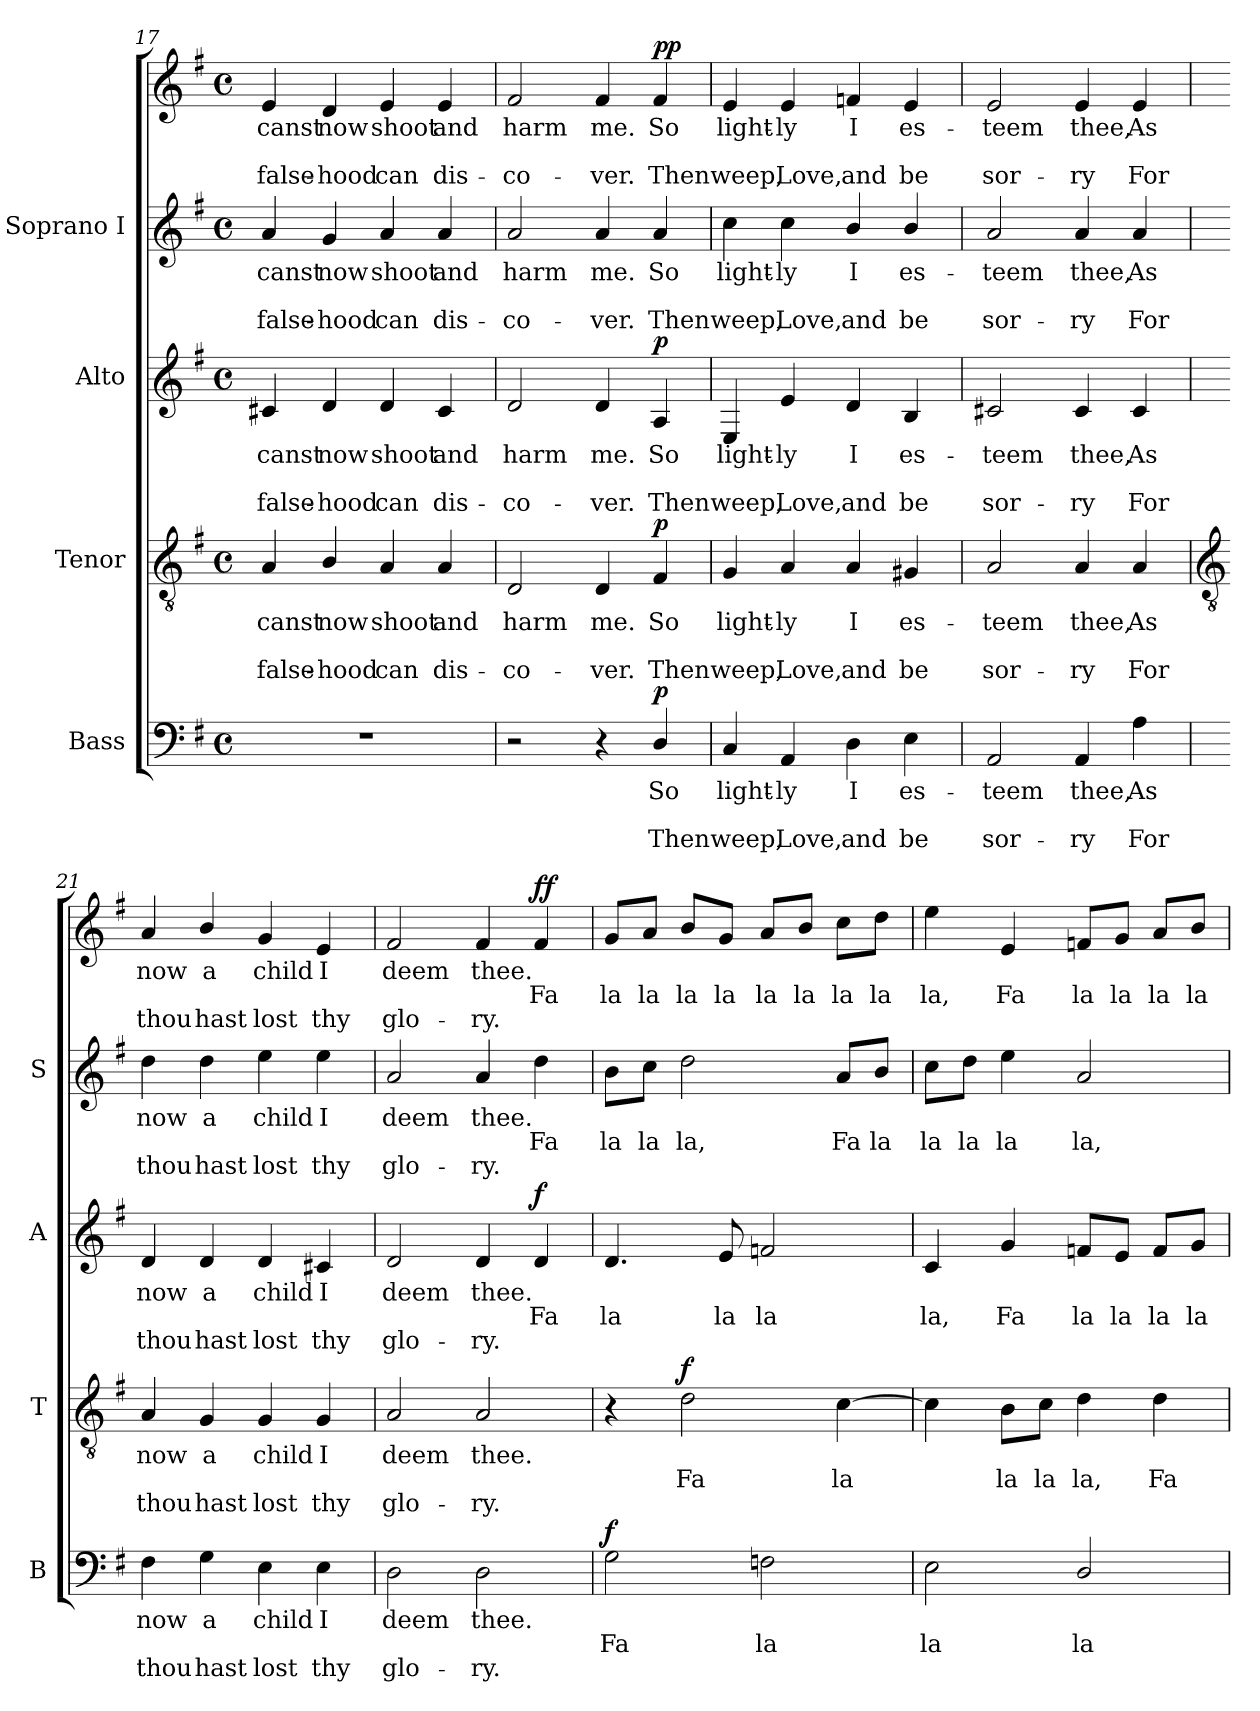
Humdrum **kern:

**kern	**text	**text	**text	**dynam	**kern	**text	**text	**text	**dynam	**kern	**text	**text	**text	**dynam	**kern	**text	**text	**text	**kern	**text	**text	**text	**dynam
*part4	*part4	*part4	*part4	*part4	*part3	*part3	*part3	*part3	*part3	*part2	*part2	*part2	*part2	*part2	*part1	*part1	*part1	*part1	*part1	*part1	*part1	*part1	*part1
*staff5	*staff5	*staff5	*staff5	*staff5	*staff4	*staff4	*staff4	*staff4	*staff4	*staff3	*staff3	*staff3	*staff3	*staff3	*staff2	*staff2	*staff2	*staff2	*staff1	*staff1	*staff1	*staff1	*staff1/2
*I"Bass	*	*	*	*	*I"Tenor	*	*	*	*	*I"Alto	*	*	*	*	*I"Soprano I	*	*	*	*	*	*	*	*
*I'B	*	*	*	*	*I'T	*	*	*	*	*I'A	*	*	*	*	*I'S	*	*	*	*	*	*	*	*
*clefF4	*	*	*	*	*clefGv2	*	*	*	*	*clefG2	*	*	*	*	*clefG2	*	*	*	*clefG2	*	*	*	*
*k[f#]	*	*	*	*	*k[f#]	*	*	*	*	*k[f#]	*	*	*	*	*k[f#]	*	*	*	*k[f#]	*	*	*	*
*G:	*	*	*	*	*G:	*	*	*	*	*G:	*	*	*	*	*G:	*	*	*	*G:	*	*	*	*
*M4/4	*	*	*	*	*M4/4	*	*	*	*	*M4/4	*	*	*	*	*M4/4	*	*	*	*M4/4	*	*	*	*
*met(c)	*	*	*	*	*met(c)	*	*	*	*	*met(c)	*	*	*	*	*met(c)	*	*	*	*met(c)	*	*	*	*
=17	=17	=17	=17	=17	=17	=17	=17	=17	=17	=17	=17	=17	=17	=17	=17	=17	=17	=17	=17	=17	=17	=17	=17
!	!	!	!	!	!	!LO:LY:b	!	!LO:LY:b	!	!	!LO:LY:b	!	!LO:LY:b	!	!	!LO:LY:b	!	!LO:LY:b	!	!LO:LY:b	!	!LO:LY:b	!
1r	.	.	.	.	4A	canst	.	false-	.	4c#X	canst	.	false-	.	4a/	-canst	.	false-	4e	canst	.	false-	.
!	!	!	!	!	!	!LO:LY:b	!	!LO:LY:b	!	!	!LO:LY:b	!	!LO:LY:b	!	!	!LO:LY:b	!	!LO:LY:b	!	!LO:LY:b	!	!LO:LY:b	!
.	.	.	.	.	4B/	-now	.	hood	.	4d	-now	.	hood	.	4g	-now	.	hood	4d	-now	.	hood	.
!	!	!	!	!	!	!LO:LY:b	!	!LO:LY:b	!	!	!LO:LY:b	!	!LO:LY:b	!	!	!LO:LY:b	!	!LO:LY:b	!	!LO:LY:b	!	!LO:LY:b	!
.	.	.	.	.	4A/	shoot	.	can	.	4d	shoot	.	can	.	4a	shoot	.	can	4e	shoot	.	can	.
!	!	!	!	!	!	!LO:LY:b	!	!LO:LY:b	!	!	!LO:LY:b	!	!LO:LY:b	!	!	!LO:LY:b	!	!LO:LY:b	!	!LO:LY:b	!	!LO:LY:b	!
.	.	.	.	.	4A/	and	.	dis-	.	4c#	and	.	dis-	.	4a	and	.	dis-	4e	and	.	dis-	.
=18	=18	=18	=18	=18	=18	=18	=18	=18	=18	=18	=18	=18	=18	=18	=18	=18	=18	=18	=18	=18	=18	=18	=18
!	!	!	!	!	!	!LO:LY:b	!	!LO:LY:b	!	!	!LO:LY:b	!	!LO:LY:b	!	!	!LO:LY:b	!	!LO:LY:b	!	!LO:LY:b	!	!LO:LY:b	!
2r	.	.	.	.	2D	-harm	.	co-	.	2d	-harm	.	co-	.	2a	harm	.	co-	2f#	-harm	.	co-	.
!	!	!	!	!	!	!LO:LY:b	!	!LO:LY:b	!	!	!LO:LY:b	!	!LO:LY:b	!	!	!LO:LY:b	!	!LO:LY:b	!	!LO:LY:b	!	!LO:LY:b	!
4r	.	.	.	.	4D	-me.	.	ver.	.	4d	-me.	.	ver.	.	4a	-me.	.	ver.	4f#	-me.	.	ver.	.
!	!LO:LY:b	!	!LO:LY:b	!LO:DY:b	!	!LO:LY:b	!	!LO:LY:b	!LO:DY:b	!	!LO:LY:b	!	!LO:LY:b	!LO:DY:b	!	!LO:LY:b	!	!LO:LY:b	!	!LO:LY:b	!	!LO:LY:b	!LO:DY:b=2
!	!	!	!	!	!	!	!	!	!	!	!	!	!	!	!	!	!	!	!	!	!	!	!LO:DY:n=1:b
4D/	So	.	Then	p	4F#	So	.	Then	p	4A	So	.	Then	p	4a	So	.	Then	4f#	So	.	Then	p p
=19	=19	=19	=19	=19	=19	=19	=19	=19	=19	=19	=19	=19	=19	=19	=19	=19	=19	=19	=19	=19	=19	=19	=19
!	!LO:LY:b	!	!LO:LY:b	!	!	!LO:LY:b	!	!LO:LY:b	!	!	!LO:LY:b	!	!LO:LY:b	!	!	!LO:LY:b	!	!LO:LY:b	!	!LO:LY:b	!	!LO:LY:b	!
4C/	light-	.	-weep,	.	4G	light-	.	-weep,	.	4E	light-	.	-weep,	.	4cc	light-	.	-weep,	4e	light-	.	-weep,	.
!	!LO:LY:b	!	!LO:LY:b	!	!	!LO:LY:b	!	!LO:LY:b	!	!	!LO:LY:b	!	!LO:LY:b	!	!	!LO:LY:b	!	!LO:LY:b	!	!LO:LY:b	!	!LO:LY:b	!
4AA	ly	.	Love,	.	4A/	ly	.	Love,	.	4e	ly	.	Love,	.	4cc	ly	.	Love,	4e	ly	.	Love,	.
!	!LO:LY:b	!	!LO:LY:b	!	!	!LO:LY:b	!	!LO:LY:b	!	!	!LO:LY:b	!	!LO:LY:b	!	!	!LO:LY:b	!	!LO:LY:b	!	!LO:LY:b	!	!LO:LY:b	!
4D	I	.	and	.	4A/	I	.	and	.	4d	I	.	and	.	4b/	I	.	and	4fn	I	.	and	.
!	!LO:LY:b	!	!LO:LY:b	!	!	!LO:LY:b	!	!LO:LY:b	!	!	!LO:LY:b	!	!LO:LY:b	!	!	!LO:LY:b	!	!LO:LY:b	!	!LO:LY:b	!	!LO:LY:b	!
4E	es-	.	-be	.	4G#X	es-	.	-be	.	4B	es-	.	-be	.	4b/	es-	.	-be	4e	es-	.	-be	.
=20	=20	=20	=20	=20	=20	=20	=20	=20	=20	=20	=20	=20	=20	=20	=20	=20	=20	=20	=20	=20	=20	=20	=20
!	!LO:LY:b	!	!LO:LY:b	!	!	!LO:LY:b	!	!LO:LY:b	!	!	!LO:LY:b	!	!LO:LY:b	!	!	!LO:LY:b	!	!LO:LY:b	!	!LO:LY:b	!	!LO:LY:b	!
2AA	teem	.	sor-	.	2A/	teem	.	sor-	.	2c#X	teem	.	sor-	.	2a	teem	.	sor-	2e	teem	.	sor-	.
!	!LO:LY:b	!	!LO:LY:b	!	!	!LO:LY:b	!	!LO:LY:b	!	!	!LO:LY:b	!	!LO:LY:b	!	!	!LO:LY:b	!	!LO:LY:b	!	!LO:LY:b	!	!LO:LY:b	!
4AA	-thee,	.	ry	.	4A/	-thee,	.	ry	.	4c#	-thee,	.	ry	.	4a	-thee,	.	ry	4e	-thee,	.	ry	.
!	!LO:LY:b	!	!LO:LY:b	!	!	!LO:LY:b	!	!LO:LY:b	!	!	!LO:LY:b	!	!LO:LY:b	!	!	!LO:LY:b	!	!LO:LY:b	!	!LO:LY:b	!	!LO:LY:b	!
4A	As	.	For	.	4A/	As	.	For	.	4c#	As	.	For	.	4a	As	.	For	4e	As	.	For	.
!!LO:LB:g=z
=21	=21	=21	=21	=21	=21	=21	=21	=21	=21	=21	=21	=21	=21	=21	=21	=21	=21	=21	=21	=21	=21	=21	=21
*	*	*	*	*	*clefGv2	*	*	*	*	*	*	*	*	*	*	*	*	*	*	*	*	*	*
!	!LO:LY:b	!	!LO:LY:b	!	!	!LO:LY:b	!	!LO:LY:b	!	!	!LO:LY:b	!	!LO:LY:b	!	!	!LO:LY:b	!	!LO:LY:b	!	!LO:LY:b	!	!LO:LY:b	!
4F#	now	.	thou	.	4A/	now	.	thou	.	4d	now	.	thou	.	4dd	now	.	thou	4a	now	.	thou	.
!	!LO:LY:b	!	!LO:LY:b	!	!	!LO:LY:b	!	!LO:LY:b	!	!	!LO:LY:b	!	!LO:LY:b	!	!	!LO:LY:b	!	!LO:LY:b	!	!LO:LY:b	!	!LO:LY:b	!
4G	a	.	hast	.	4G	a	.	hast	.	4d	a	.	hast	.	4dd	a	.	hast	4b/	a	.	hast	.
!	!LO:LY:b	!	!LO:LY:b	!	!	!LO:LY:b	!	!LO:LY:b	!	!	!LO:LY:b	!	!LO:LY:b	!	!	!LO:LY:b	!	!LO:LY:b	!	!LO:LY:b	!	!LO:LY:b	!
4E	child	.	lost	.	4G	child	.	lost	.	4d	child	.	lost	.	4ee	child	.	lost	4g	child	.	lost	.
!	!LO:LY:b	!	!LO:LY:b	!	!	!LO:LY:b	!	!LO:LY:b	!	!	!LO:LY:b	!	!LO:LY:b	!	!	!LO:LY:b	!	!LO:LY:b	!	!LO:LY:b	!	!LO:LY:b	!
4E	I	.	thy	.	4G	I	.	thy	.	4c#X	I	.	thy	.	4ee	I	.	thy	4e	I	.	thy	.
=22	=22	=22	=22	=22	=22	=22	=22	=22	=22	=22	=22	=22	=22	=22	=22	=22	=22	=22	=22	=22	=22	=22	=22
!	!LO:LY:b	!	!LO:LY:b	!	!	!LO:LY:b	!	!LO:LY:b	!	!	!LO:LY:b	!	!LO:LY:b	!	!	!LO:LY:b	!	!LO:LY:b	!	!LO:LY:b	!	!LO:LY:b	!
2D	deem	.	glo-	.	2A	deem	.	glo-	.	2d	deem	.	glo-	.	2a	deem	.	glo-	2f#	deem	.	glo-	.
!	!LO:LY:b	!	!LO:LY:b	!	!	!LO:LY:b	!	!LO:LY:b	!	!	!LO:LY:b	!	!LO:LY:b	!	!	!LO:LY:b	!	!LO:LY:b	!	!LO:LY:b	!	!LO:LY:b	!
2D	-thee.	.	ry.	.	2A	-thee.	.	ry.	.	4d	-thee.	.	ry.	.	4a	-thee.	.	ry.	4f#	-thee.	.	ry.	.
!	!	!	!	!	!	!	!	!	!	!	!	!LO:LY:b	!	!LO:DY:b	!	!	!LO:LY:b	!	!	!	!LO:LY:b	!	!LO:DY:b=2
!	!	!	!	!	!	!	!	!	!	!	!	!	!	!	!	!	!	!	!	!	!	!	!LO:DY:n=1:b
.	.	.	.	.	.	.	.	.	.	4d	.	Fa	.	f	4dd	.	Fa	.	4f#	.	Fa	.	f f
=23	=23	=23	=23	=23	=23	=23	=23	=23	=23	=23	=23	=23	=23	=23	=23	=23	=23	=23	=23	=23	=23	=23	=23
!	!	!LO:LY:b	!	!LO:DY:b	!	!	!	!	!	!	!	!LO:LY:b	!	!	!	!	!LO:LY:b	!	!	!	!LO:LY:b	!	!
2G	.	Fa	.	f	4r	.	.	.	.	4.d	.	la	.	.	8b\L	.	la	.	8g/L	.	la	.	.
!	!	!	!	!	!	!	!	!	!	!	!	!	!	!	!	!	!LO:LY:b	!	!	!	!LO:LY:b	!	!
.	.	.	.	.	.	.	.	.	.	.	.	.	.	.	8cc\J	.	la	.	8a/J	.	la	.	.
!	!	!	!	!	!	!	!LO:LY:b	!	!LO:DY:b	!	!	!	!	!	!	!	!LO:LY:b	!	!	!	!LO:LY:b	!	!
.	.	.	.	.	2d	.	Fa	.	f	.	.	.	.	.	2dd	.	la,	.	8b/L	.	la	.	.
!	!	!	!	!	!	!	!	!	!	!	!	!LO:LY:b	!	!	!	!	!	!	!	!	!LO:LY:b	!	!
.	.	.	.	.	.	.	.	.	.	8e	.	la	.	.	.	.	.	.	8g/J	.	la	.	.
!	!	!LO:LY:b	!	!	!	!	!	!	!	!	!	!LO:LY:b	!	!	!	!	!	!	!	!	!LO:LY:b	!	!
2Fn	.	la	.	.	.	.	.	.	.	2fn	.	la	.	.	.	.	.	.	8a/L	.	la	.	.
!	!	!	!	!	!	!	!	!	!	!	!	!	!	!	!	!	!	!	!	!	!LO:LY:b	!	!
.	.	.	.	.	.	.	.	.	.	.	.	.	.	.	.	.	.	.	8b/J	.	la	.	.
!	!	!	!	!	!	!	!LO:LY:b	!	!	!	!	!	!	!	!	!	!LO:LY:b	!	!	!	!LO:LY:b	!	!
.	.	.	.	.	[4c	.	la	.	.	.	.	.	.	.	8a/L	.	Fa	.	8cc\L	.	la	.	.
!	!	!	!	!	!	!	!	!	!	!	!	!	!	!	!	!	!LO:LY:b	!	!	!	!LO:LY:b	!	!
.	.	.	.	.	.	.	.	.	.	.	.	.	.	.	8b/J	.	la	.	8dd\J	.	la	.	.
=24	=24	=24	=24	=24	=24	=24	=24	=24	=24	=24	=24	=24	=24	=24	=24	=24	=24	=24	=24	=24	=24	=24	=24
!	!	!LO:LY:b	!	!	!	!	!	!	!	!	!	!LO:LY:b	!	!	!	!	!LO:LY:b	!	!	!	!LO:LY:b	!	!
2E	.	la	.	.	4c]	.	.	.	.	4c	.	la,	.	.	8cc\L	.	la	.	4ee	.	la,	.	.
!	!	!	!	!	!	!	!	!	!	!	!	!	!	!	!	!	!LO:LY:b	!	!	!	!	!	!
.	.	.	.	.	.	.	.	.	.	.	.	.	.	.	8dd\J	.	la	.	.	.	.	.	.
!	!	!	!	!	!	!	!LO:LY:b	!	!	!	!	!LO:LY:b	!	!	!	!	!LO:LY:b	!	!	!	!LO:LY:b	!	!
.	.	.	.	.	8B\L	.	la	.	.	4g	.	Fa	.	.	4ee	.	la	.	4e	.	Fa	.	.
!	!	!	!	!	!	!	!LO:LY:b	!	!	!	!	!	!	!	!	!	!	!	!	!	!	!	!
.	.	.	.	.	8c\J	.	la	.	.	.	.	.	.	.	.	.	.	.	.	.	.	.	.
!	!	!LO:LY:b	!	!	!	!	!LO:LY:b	!	!	!	!	!LO:LY:b	!	!	!	!	!LO:LY:b	!	!	!	!LO:LY:b	!	!
2D/	.	la	.	.	4d	.	la,	.	.	8fn/L	.	la	.	.	2a	.	la,	.	8fn/L	.	la	.	.
!	!	!	!	!	!	!	!	!	!	!	!	!LO:LY:b	!	!	!	!	!	!	!	!	!LO:LY:b	!	!
.	.	.	.	.	.	.	.	.	.	8e/J	.	la	.	.	.	.	.	.	8g/J	.	la	.	.
!	!	!	!	!	!	!	!LO:LY:b	!	!	!	!	!LO:LY:b	!	!	!	!	!	!	!	!	!LO:LY:b	!	!
.	.	.	.	.	4d	.	Fa	.	.	8f/L	.	la	.	.	.	.	.	.	8a/L	.	la	.	.
!	!	!	!	!	!	!	!	!	!	!	!	!LO:LY:b	!	!	!	!	!	!	!	!	!LO:LY:b	!	!
.	.	.	.	.	.	.	.	.	.	8g/J	.	la	.	.	.	.	.	.	8b/J	.	la	.	.
=	=	=	=	=	=	=	=	=	=	=	=	=	=	=	=	=	=	=	=	=	=	=	=
*-	*-	*-	*-	*-	*-	*-	*-	*-	*-	*-	*-	*-	*-	*-	*-	*-	*-	*-	*-	*-	*-	*-	*-
